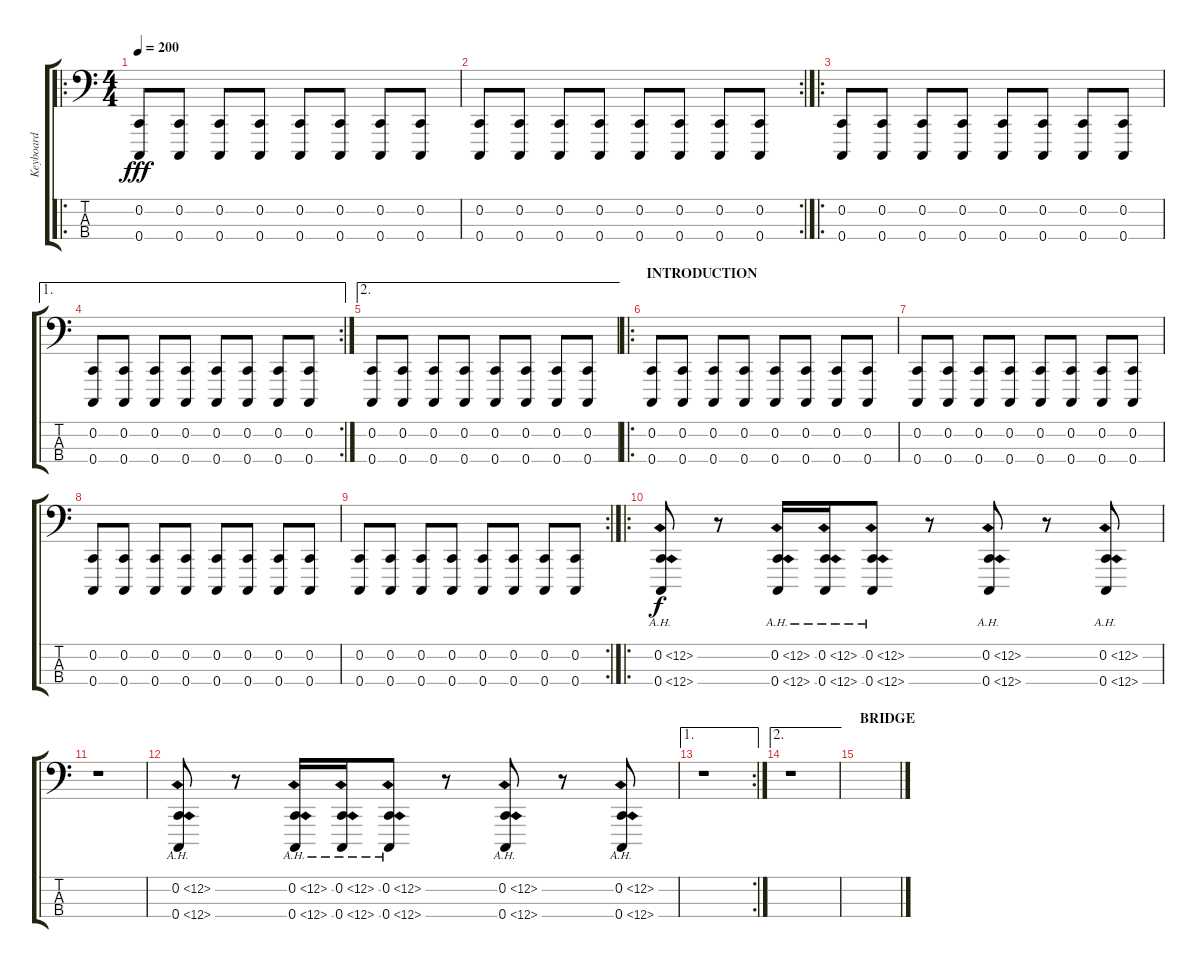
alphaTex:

\track ("Keyboard" "Keyboard") {instrument lead2sawtooth}
\staff {score tabs}
\tuning (F2 C2 G1 C1) {hide}
\ro
\ts (4 4)
\tempo 200
\clef f4
\ks c
(0.2 0.4).8{dy fff instrument lead2sawtooth} (0.2 0.4).8 (0.2 0.4).8 (0.2 0.4).8 (0.2 0.4).8 (0.2 0.4).8 (0.2 0.4).8 (0.2 0.4).8 |
\rc 2
(0.2 0.4).8 (0.2 0.4).8 (0.2 0.4).8 (0.2 0.4).8 (0.2 0.4).8 (0.2 0.4).8 (0.2 0.4).8 (0.2 0.4).8 |
\ro
(0.2 0.4).8 (0.2 0.4).8 (0.2 0.4).8 (0.2 0.4).8 (0.2 0.4).8 (0.2 0.4).8 (0.2 0.4).8 (0.2 0.4).8 |
\ae 1
\rc 2
(0.2 0.4).8 (0.2 0.4).8 (0.2 0.4).8 (0.2 0.4).8 (0.2 0.4).8 (0.2 0.4).8 (0.2 0.4).8 (0.2 0.4).8 |
\ae 2
(0.2 0.4).8 (0.2 0.4).8 (0.2 0.4).8 (0.2 0.4).8 (0.2 0.4).8 (0.2 0.4).8 (0.2 0.4).8 (0.2 0.4).8 |
\ro
\section ("" "INTRODUCTION")
(0.2 0.4).8 (0.2 0.4).8 (0.2 0.4).8 (0.2 0.4).8 (0.2 0.4).8 (0.2 0.4).8 (0.2 0.4).8 (0.2 0.4).8 |
(0.2 0.4).8 (0.2 0.4).8 (0.2 0.4).8 (0.2 0.4).8 (0.2 0.4).8 (0.2 0.4).8 (0.2 0.4).8 (0.2 0.4).8 |
(0.2 0.4).8 (0.2 0.4).8 (0.2 0.4).8 (0.2 0.4).8 (0.2 0.4).8 (0.2 0.4).8 (0.2 0.4).8 (0.2 0.4).8 |
\rc 2
(0.2 0.4).8 (0.2 0.4).8 (0.2 0.4).8 (0.2 0.4).8 (0.2 0.4).8 (0.2 0.4).8 (0.2 0.4).8 (0.2 0.4).8 |
\ro
(0.2{ah 12} 0.4{ah 12}).8{dy f volume 10 instrument lead2sawtooth} r.8 (0.2{ah 12} 0.4{ah 12}).16 (0.2{ah 12} 0.4{ah 12}).16 (0.2{ah 12} 0.4{ah 12}).8 r.8 (0.2{ah 12} 0.4{ah 12}).8 r.8 (0.2{ah 12} 0.4{ah 12}).8 |
r.1 |
(0.2{ah 12} 0.4{ah 12}).8{volume 10 instrument lead2sawtooth} r.8 (0.2{ah 12} 0.4{ah 12}).16 (0.2{ah 12} 0.4{ah 12}).16 (0.2{ah 12} 0.4{ah 12}).8 r.8 (0.2{ah 12} 0.4{ah 12}).8 r.8 (0.2{ah 12} 0.4{ah 12}).8 |
\ae 1
\rc 2
r.1 |
\ae 2
r.1 |
\section ("" "BRIDGE")
